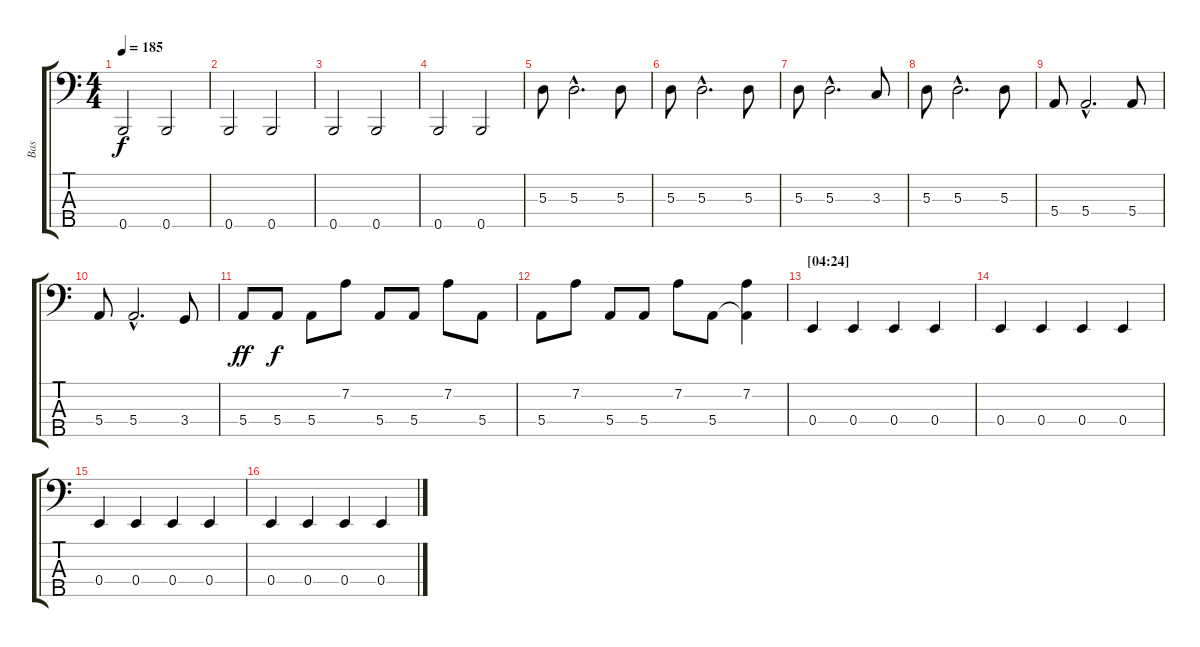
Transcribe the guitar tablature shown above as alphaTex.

\track ("Bas" "Bas") {instrument electricbassfinger}
\staff {score tabs}
\tuning (G2 D2 A1 E1 B0) {hide}
\ts (4 4)
\tempo 185
\clef f4
\ks c
0.5.2{dy f} 0.5.2 |
0.5.2 0.5.2 |
0.5.2 0.5.2 |
0.5.2 0.5.2 |
\section ("" "")
5.3.8 5.3{hac}.2{d} 5.3.8 |
5.3.8 5.3{hac}.2{d} 5.3.8 |
5.3.8 5.3{hac}.2{d} 3.3.8 |
5.3.8 5.3{hac}.2{d} 5.3.8 |
5.4.8 5.4{hac}.2{d} 5.4.8 |
5.4.8 5.4{hac}.2{d} 3.4.8 |
5.4.8{dy ff} 5.4.8{dy f} 5.4.8 7.2.8 5.4.8 5.4.8 7.2.8 5.4.8 |
5.4.8 7.2.8 5.4.8 5.4.8 7.2.8 5.4.8 (7.2 5.4{t}).4 |
\section ("" "[04:24]")
0.4.4 0.4.4 0.4.4 0.4.4 |
0.4.4 0.4.4 0.4.4 0.4.4 |
0.4.4 0.4.4 0.4.4 0.4.4 |
0.4.4 0.4.4 0.4.4 0.4.4
